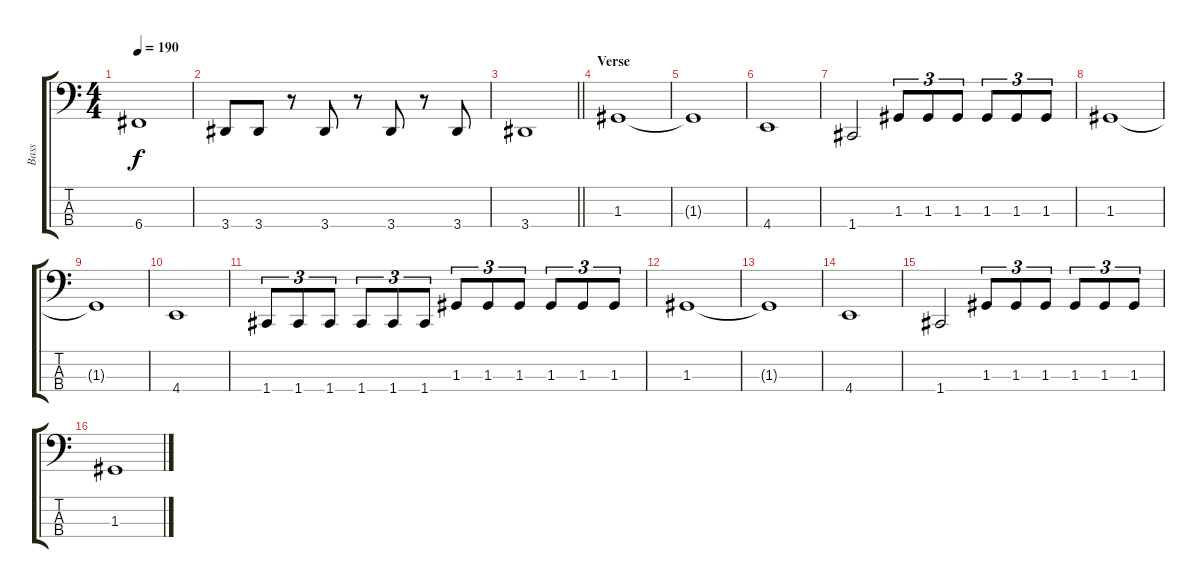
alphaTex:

\track ("Bass" "Bass") {instrument electricbassfinger}
\staff {score tabs}
\tuning (F2 C2 G1 C1) {hide}
\ts (4 4)
\tempo 190
\clef f4
\ks c
6.4.1{dy f} |
3.4.8 3.4.8 r.8 3.4.8 r.8 3.4.8 r.8 3.4.8 |
\barLineRight lightlight
3.4.1 |
\section ("" "Verse")
1.3.1 |
1.3{t}.1 |
4.4.1 |
1.4.2 1.3.8{tu (3 2)} 1.3.8{tu (3 2)} 1.3.8{tu (3 2)} 1.3.8{tu (3 2)} 1.3.8{tu (3 2)} 1.3.8{tu (3 2)} |
1.3.1 |
1.3{t}.1 |
4.4.1 |
1.4.8{tu (3 2)} 1.4.8{tu (3 2)} 1.4.8{tu (3 2)} 1.4.8{tu (3 2)} 1.4.8{tu (3 2)} 1.4.8{tu (3 2)} 1.3.8{tu (3 2)} 1.3.8{tu (3 2)} 1.3.8{tu (3 2)} 1.3.8{tu (3 2)} 1.3.8{tu (3 2)} 1.3.8{tu (3 2)} |
1.3.1 |
1.3{t}.1 |
4.4.1 |
1.4.2 1.3.8{tu (3 2)} 1.3.8{tu (3 2)} 1.3.8{tu (3 2)} 1.3.8{tu (3 2)} 1.3.8{tu (3 2)} 1.3.8{tu (3 2)} |
1.3.1
